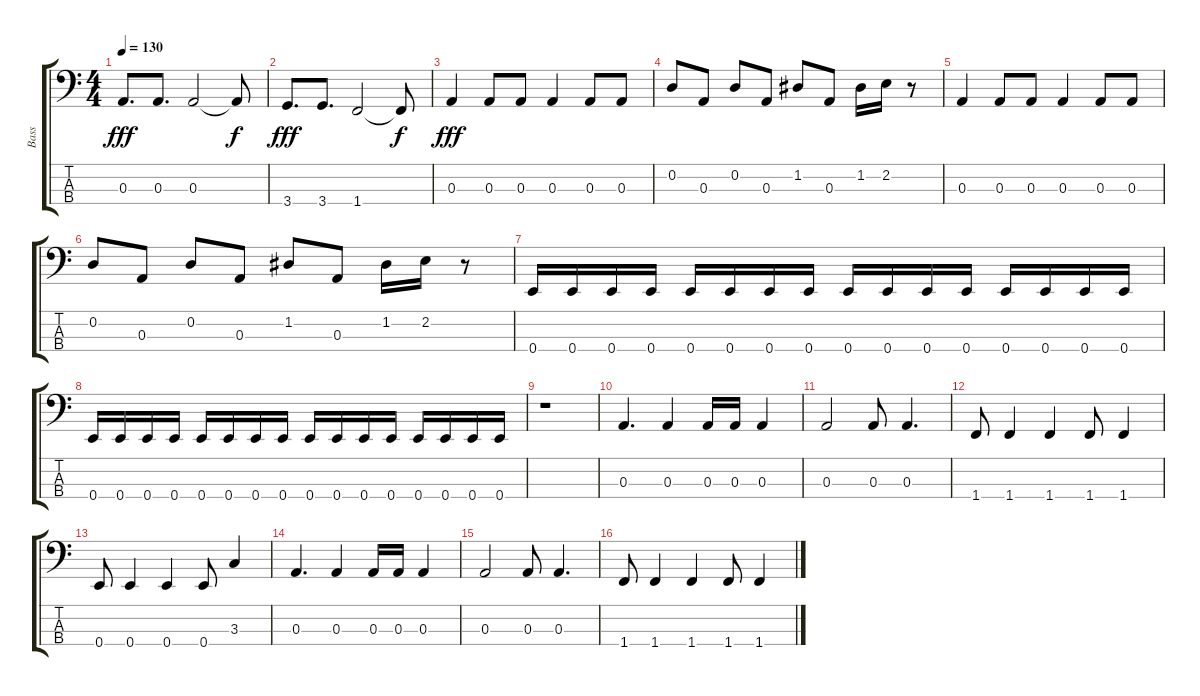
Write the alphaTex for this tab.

\track ("Bass" "Bass") {instrument electricbasspick}
\staff {score tabs}
\tuning (G2 D2 A1 E1) {hide}
\ts (4 4)
\tempo 130
\clef f4
\ks c
0.3.8{d dy fff} 0.3.8{d} 0.3.2 0.3{t}.8{dy f} |
3.4.8{d dy fff} 3.4.8{d} 1.4.2 1.4{t}.8{dy f} |
0.3.4{dy fff} 0.3.8 0.3.8 0.3.4 0.3.8 0.3.8 |
0.2.8 0.3.8 0.2.8 0.3.8 1.2.8 0.3.8 1.2.16 2.2.16 r.8 |
0.3.4 0.3.8 0.3.8 0.3.4 0.3.8 0.3.8 |
0.2.8 0.3.8 0.2.8 0.3.8 1.2.8 0.3.8 1.2.16 2.2.16 r.8 |
0.4.16 0.4.16 0.4.16 0.4.16 0.4.16 0.4.16 0.4.16 0.4.16 0.4.16 0.4.16 0.4.16 0.4.16 0.4.16 0.4.16 0.4.16 0.4.16 |
0.4.16 0.4.16 0.4.16 0.4.16 0.4.16 0.4.16 0.4.16 0.4.16 0.4.16 0.4.16 0.4.16 0.4.16 0.4.16 0.4.16 0.4.16 0.4.16 |
r.1 |
0.3.4{d} 0.3.4 0.3.16 0.3.16 0.3.4 |
0.3.2 0.3.8 0.3.4{d} |
1.4.8 1.4.4 1.4.4 1.4.8 1.4.4 |
0.4.8 0.4.4 0.4.4 0.4.8 3.3.4 |
0.3.4{d} 0.3.4 0.3.16 0.3.16 0.3.4 |
0.3.2 0.3.8 0.3.4{d} |
1.4.8 1.4.4 1.4.4 1.4.8 1.4.4
